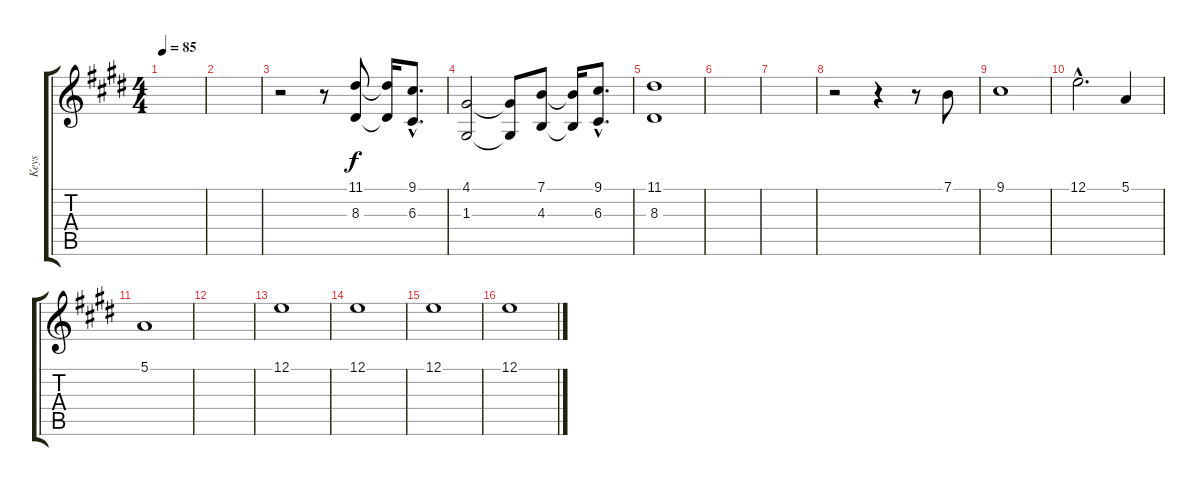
\track ("Keys" "Keys") {instrument vibraphone}
\staff {score tabs}
\tuning (E4 B3 G3 D3 A2 E2) {hide}
\ts (4 4)
\tempo 85
\clef g2
\ks e
|
|
r.2 r.8 (11.1 8.3).8 (11.1{t} 8.3{t}).16 (9.1{hac} 6.3{hac}).8{d} |
(4.1 1.3).2 (4.1{t} 1.3{t}).8 (7.1 4.3).8 (7.1{t} 4.3{t}).16 (9.1{hac} 6.3{hac}).8{d} |
(11.1 8.3).1 |
|
|
r.2 r.4 r.8 7.1.8 |
9.1.1 |
12.1{hac}.2{d} 5.1.4 |
5.1.1 |
|
12.1.1 |
12.1.1 |
12.1.1 |
12.1.1
